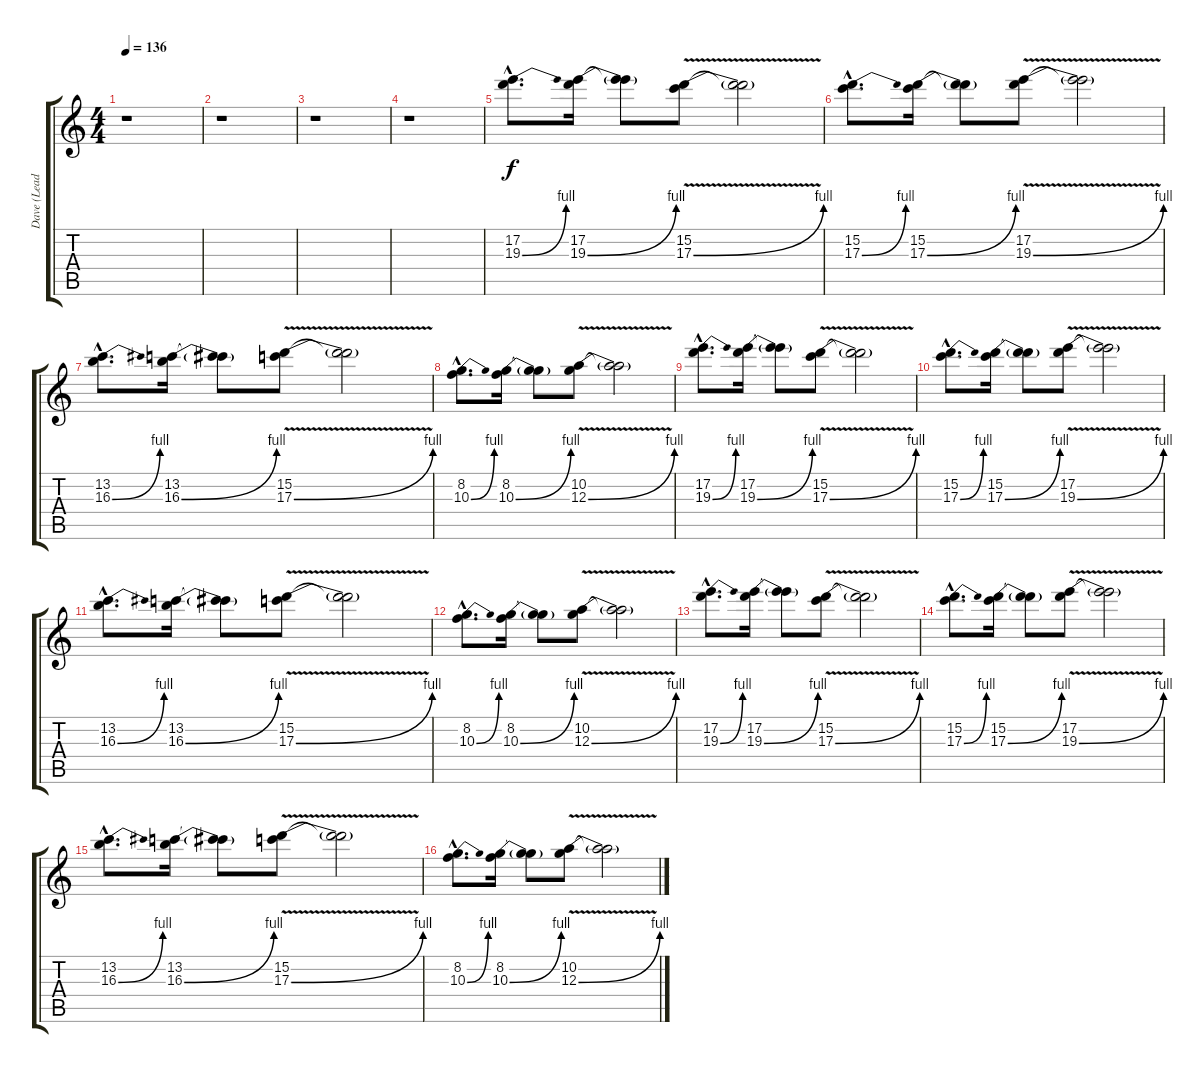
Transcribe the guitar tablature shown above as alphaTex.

\track ("Dave (Lead Guitar)" "Dave (Lead") {instrument distortionguitar}
\staff {score tabs}
\tuning (E4 B3 G3 D3 A2 E2) {hide}
\ts (4 4)
\tempo 136
\clef g2
\ks c
r.1{dy f instrument distortionguitar} |
r.1 |
r.1 |
r.1 |
(17.2{hac} 19.3{be (bend 0 0 60 4) hac}).8{d} (17.2 19.3{be (bend 0 0 60 4)}).16 (17.2{t} 19.3{t}).8 (15.2{v} 17.3{be (bend 0 0 60 4) v}).8 (15.2{t} 17.3{t}).2 |
(15.2{hac} 17.3{be (bend 0 0 60 4) hac}).8{d} (15.2 17.3{be (bend 0 0 60 4)}).16 (15.2{t} 17.3{t}).8 (17.2{v} 19.3{be (bend 0 0 60 4) v}).8 (17.2{t} 19.3{t}).2 |
(13.2{hac} 16.3{be (bend 0 0 60 4) hac}).8{d} (13.2 16.3{be (bend 0 0 60 4)}).16 (13.2{t} 16.3{t}).8 (15.2{v} 17.3{be (bend 0 0 60 4) v}).8 (15.2{t} 17.3{t}).2 |
(8.2{hac} 10.3{be (bend 0 0 60 4) hac}).8{d} (8.2 10.3{be (bend 0 0 60 4)}).16 (8.2{t} 10.3{t}).8 (10.2{v} 12.3{be (bend 0 0 60 4) v}).8 (10.2{t} 12.3{t}).2 |
(17.2{hac} 19.3{be (bend 0 0 60 4) hac}).8{d} (17.2 19.3{be (bend 0 0 60 4)}).16 (17.2{t} 19.3{t}).8 (15.2{v} 17.3{be (bend 0 0 60 4) v}).8 (15.2{t} 17.3{t}).2 |
(15.2{hac} 17.3{be (bend 0 0 60 4) hac}).8{d} (15.2 17.3{be (bend 0 0 60 4)}).16 (15.2{t} 17.3{t}).8 (17.2{v} 19.3{be (bend 0 0 60 4) v}).8 (17.2{t} 19.3{t}).2 |
(13.2{hac} 16.3{be (bend 0 0 60 4) hac}).8{d} (13.2 16.3{be (bend 0 0 60 4)}).16 (13.2{t} 16.3{t}).8 (15.2{v} 17.3{be (bend 0 0 60 4) v}).8 (15.2{t} 17.3{t}).2 |
(8.2{hac} 10.3{be (bend 0 0 60 4) hac}).8{d} (8.2 10.3{be (bend 0 0 60 4)}).16 (8.2{t} 10.3{t}).8 (10.2{v} 12.3{be (bend 0 0 60 4) v}).8 (10.2{t} 12.3{t}).2 |
(17.2{hac} 19.3{be (bend 0 0 60 4) hac}).8{d} (17.2 19.3{be (bend 0 0 60 4)}).16 (17.2{t} 19.3{t}).8 (15.2{v} 17.3{be (bend 0 0 60 4) v}).8 (15.2{t} 17.3{t}).2 |
(15.2{hac} 17.3{be (bend 0 0 60 4) hac}).8{d} (15.2 17.3{be (bend 0 0 60 4)}).16 (15.2{t} 17.3{t}).8 (17.2{v} 19.3{be (bend 0 0 60 4) v}).8 (17.2{t} 19.3{t}).2 |
(13.2{hac} 16.3{be (bend 0 0 60 4) hac}).8{d} (13.2 16.3{be (bend 0 0 60 4)}).16 (13.2{t} 16.3{t}).8 (15.2{v} 17.3{be (bend 0 0 60 4) v}).8 (15.2{t} 17.3{t}).2 |
(8.2{hac} 10.3{be (bend 0 0 60 4) hac}).8{d} (8.2 10.3{be (bend 0 0 60 4)}).16 (8.2{t} 10.3{t}).8 (10.2{v} 12.3{be (bend 0 0 60 4) v}).8 (10.2{t} 12.3{t}).2
